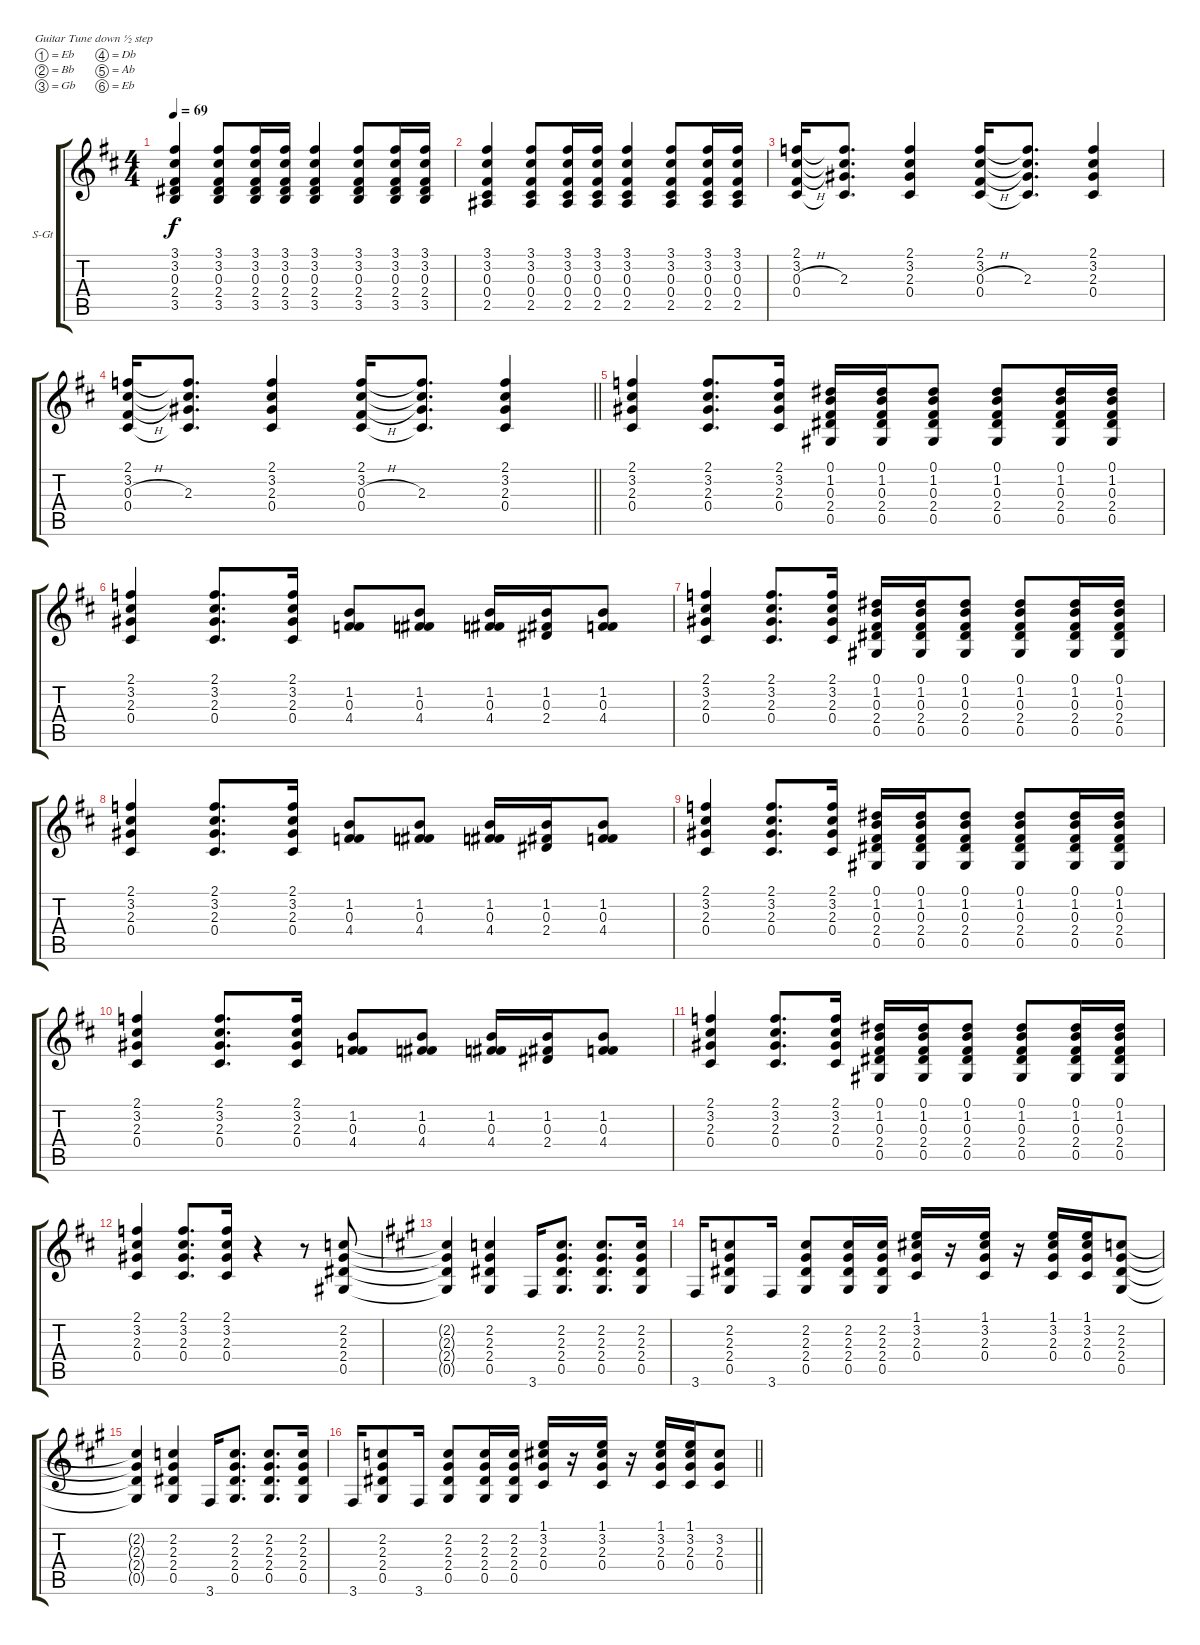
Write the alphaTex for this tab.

\bracketExtendMode groupsimilarinstruments
\firstSystemTrackNameOrientation horizontal
\otherSystemsTrackNameOrientation horizontal
\track ("a2" "S-Gt") {instrument acousticguitarsteel}
\staff {score tabs}
\tuning (Eb4 Bb3 Gb3 Db3 Ab2 Eb2)
\ts (4 4)
\tempo 69
\clef g2
\ks d
(3.1 3.2 0.3 2.4 3.5).4{dy f} (3.1 3.2 0.3 2.4 3.5).8 (3.1 3.2 0.3 2.4 3.5).16 (3.1 3.2 0.3 2.4 3.5).16 (3.1 3.2 0.3 2.4 3.5).4 (3.1 3.2 0.3 2.4 3.5).8 (3.1 3.2 0.3 2.4 3.5).16 (3.1 3.2 0.3 2.4 3.5).16 |
(3.1 3.2 0.3 0.4 2.5).4 (3.1 3.2 0.3 0.4 2.5).8 (3.1 3.2 0.3 0.4 2.5).16 (3.1 3.2 0.3 0.4 2.5).16 (3.1 3.2 0.3 0.4 2.5).4 (3.1 3.2 0.3 0.4 2.5).8 (3.1 3.2 0.3 0.4 2.5).16 (3.1 3.2 0.3 0.4 2.5).16 |
(2.1 3.2 0.3{h} 0.4).16 (2.1{t} 3.2{t} 2.3 0.4{t}).8{d} (2.1 3.2 2.3 0.4).4 (2.1 3.2 0.3{h} 0.4).16 (2.1{t} 3.2{t} 2.3 0.4{t}).8{d} (2.1 3.2 2.3 0.4).4 |
\barLineRight lightlight
(2.1 3.2 0.3{h} 0.4).16 (2.1{t} 3.2{t} 2.3 0.4{t}).8{d} (2.1 3.2 2.3 0.4).4 (2.1 3.2 0.3{h} 0.4).16 (2.1{t} 3.2{t} 2.3 0.4{t}).8{d} (2.1 3.2 2.3 0.4).4 |
\section ("" " ")
(2.1 3.2 2.3 0.4).4 (2.1 3.2 2.3 0.4).8{d} (2.1 3.2 2.3 0.4).16 (0.1 1.2 0.3 2.4 0.5).16 (0.1 1.2 0.3 2.4 0.5).16 (0.1 1.2 0.3 2.4 0.5).8 (0.1 1.2 0.3 2.4 0.5).8 (0.1 1.2 0.3 2.4 0.5).16 (0.1 1.2 0.3 2.4 0.5).16 |
(2.1 3.2 2.3 0.4).4 (2.1 3.2 2.3 0.4).8{d} (2.1 3.2 2.3 0.4).16 (1.2 0.3 4.4).8 (1.2 0.3 4.4).8 (1.2 0.3 4.4).16 (1.2 0.3 2.4).16 (1.2 0.3 4.4).8 |
(2.1 3.2 2.3 0.4).4 (2.1 3.2 2.3 0.4).8{d} (2.1 3.2 2.3 0.4).16 (0.1 1.2 0.3 2.4 0.5).16 (0.1 1.2 0.3 2.4 0.5).16 (0.1 1.2 0.3 2.4 0.5).8 (0.1 1.2 0.3 2.4 0.5).8 (0.1 1.2 0.3 2.4 0.5).16 (0.1 1.2 0.3 2.4 0.5).16 |
(2.1 3.2 2.3 0.4).4 (2.1 3.2 2.3 0.4).8{d} (2.1 3.2 2.3 0.4).16 (1.2 0.3 4.4).8 (1.2 0.3 4.4).8 (1.2 0.3 4.4).16 (1.2 0.3 2.4).16 (1.2 0.3 4.4).8 |
(2.1 3.2 2.3 0.4).4 (2.1 3.2 2.3 0.4).8{d} (2.1 3.2 2.3 0.4).16 (0.1 1.2 0.3 2.4 0.5).16 (0.1 1.2 0.3 2.4 0.5).16 (0.1 1.2 0.3 2.4 0.5).8 (0.1 1.2 0.3 2.4 0.5).8 (0.1 1.2 0.3 2.4 0.5).16 (0.1 1.2 0.3 2.4 0.5).16 |
(2.1 3.2 2.3 0.4).4 (2.1 3.2 2.3 0.4).8{d} (2.1 3.2 2.3 0.4).16 (1.2 0.3 4.4).8 (1.2 0.3 4.4).8 (1.2 0.3 4.4).16 (1.2 0.3 2.4).16 (1.2 0.3 4.4).8 |
(2.1 3.2 2.3 0.4).4 (2.1 3.2 2.3 0.4).8{d} (2.1 3.2 2.3 0.4).16 (0.1 1.2 0.3 2.4 0.5).16 (0.1 1.2 0.3 2.4 0.5).16 (0.1 1.2 0.3 2.4 0.5).8 (0.1 1.2 0.3 2.4 0.5).8 (0.1 1.2 0.3 2.4 0.5).16 (0.1 1.2 0.3 2.4 0.5).16 |
(2.1 3.2 2.3 0.4).4 (2.1 3.2 2.3 0.4).8{d} (2.1 3.2 2.3 0.4).16 r.4 r.8 (2.2 2.3 2.4 0.5).8 |
\ks a
(2.2{t} 2.3{t} 2.4{t} 0.5{t}).4 (2.2 2.3 2.4 0.5).4 3.6.16 (2.2 2.3 2.4 0.5).8{d} (2.2 2.3 2.4 0.5).8{d} (2.2 2.3 2.4 0.5).16 |
3.6.16 (2.2 2.3 2.4 0.5).8 3.6.16 (2.2 2.3 2.4 0.5).8 (2.2 2.3 2.4 0.5).16 (2.2 2.3 2.4 0.5).16 (1.1 3.2 2.3 0.4).16 r.16 (1.1 3.2 2.3 0.4).16 r.16 (1.1 3.2 2.3 0.4).16 (1.1 3.2 2.3 0.4).16 (2.2 2.3 2.4 0.5).8 |
(2.2{t} 2.3{t} 2.4{t} 0.5{t}).4 (2.2 2.3 2.4 0.5).4 3.6.16 (2.2 2.3 2.4 0.5).8{d} (2.2 2.3 2.4 0.5).8{d} (2.2 2.3 2.4 0.5).16 |
\barLineRight lightlight
3.6.16 (2.2 2.3 2.4 0.5).8 3.6.16 (2.2 2.3 2.4 0.5).8 (2.2 2.3 2.4 0.5).16 (2.2 2.3 2.4 0.5).16 (1.1 3.2 2.3 0.4).16 r.16 (1.1 3.2 2.3 0.4).16 r.16 (1.1 3.2 2.3 0.4).16 (1.1 3.2 2.3 0.4).16 (3.2 2.3 0.4).8
